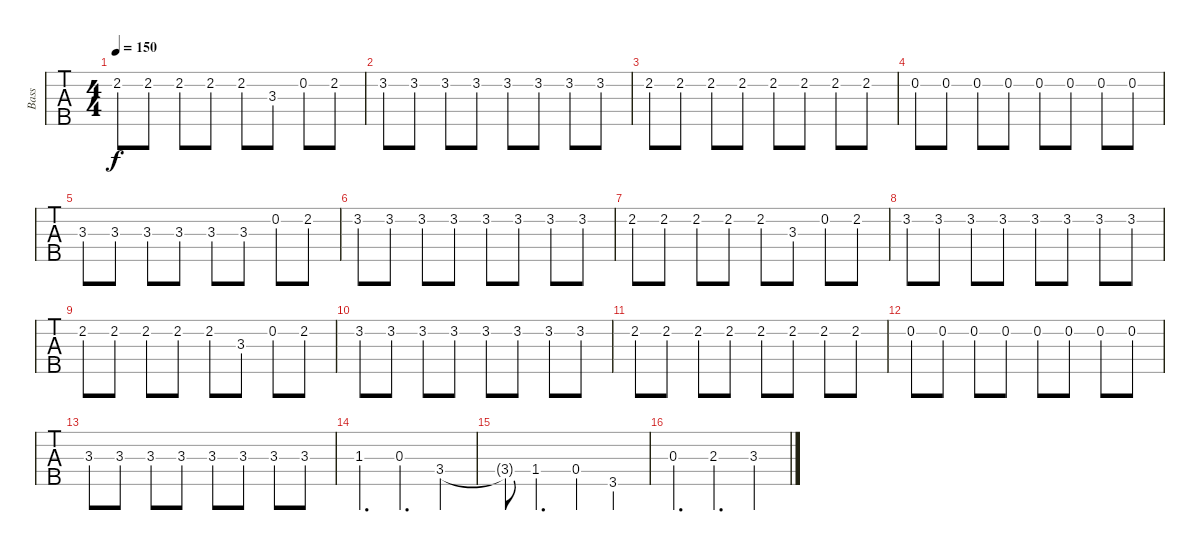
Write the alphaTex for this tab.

\track ("Bass" "Bass") {instrument electricbassfinger}
\staff {tabs}
\tuning (G2 D2 A1 E1 B0) {hide}
\ts (4 4)
\tempo 150
\clef f4
\ks c
2.2{st}.8{dy f} 2.2{st}.8 2.2{st}.8 2.2{st}.8 2.2.8 3.3.8 0.2.8 2.2.8 |
3.2{st}.8 3.2{st}.8 3.2{st}.8 3.2{st}.8 3.2{st}.8 3.2{st}.8 3.2{st}.8 3.2.8 |
2.2{st}.8 2.2{st}.8 2.2{st}.8 2.2{st}.8 2.2{st}.8 2.2{st}.8 2.2{st}.8 2.2.8 |
0.2{st}.8 0.2{st}.8 0.2{st}.8 0.2{st}.8 0.2{st}.8 0.2{st}.8 0.2{st}.8 0.2.8 |
3.3{st}.8 3.3{st}.8 3.3{st}.8 3.3{st}.8 3.3{st}.8 3.3.8 0.2.8 2.2.8 |
3.2{st}.8 3.2{st}.8 3.2{st}.8 3.2{st}.8 3.2{st}.8 3.2{st}.8 3.2{st}.8 3.2.8 |
2.2{st}.8 2.2{st}.8 2.2{st}.8 2.2{st}.8 2.2.8 3.3.8 0.2.8 2.2.8 |
3.2{st}.8 3.2{st}.8 3.2{st}.8 3.2{st}.8 3.2{st}.8 3.2{st}.8 3.2{st}.8 3.2.8 |
2.2{st}.8 2.2{st}.8 2.2{st}.8 2.2{st}.8 2.2.8 3.3.8 0.2.8 2.2.8 |
3.2{st}.8 3.2{st}.8 3.2{st}.8 3.2{st}.8 3.2{st}.8 3.2{st}.8 3.2{st}.8 3.2.8 |
2.2{st}.8 2.2{st}.8 2.2{st}.8 2.2{st}.8 2.2{st}.8 2.2{st}.8 2.2{st}.8 2.2.8 |
0.2{st}.8 0.2{st}.8 0.2{st}.8 0.2{st}.8 0.2{st}.8 0.2{st}.8 0.2{st}.8 0.2.8 |
3.3{st}.8 3.3{st}.8 3.3{st}.8 3.3{st}.8 3.3{st}.8 3.3.8 3.3{st}.8 3.3{st}.8 |
1.3.4{d} 0.3.4{d} 3.4.4 |
3.4{t}.8 1.4.4{d} 0.4{st}.4 3.5{st}.4 |
0.3.4{d} 2.3.4{d} 3.3.4
